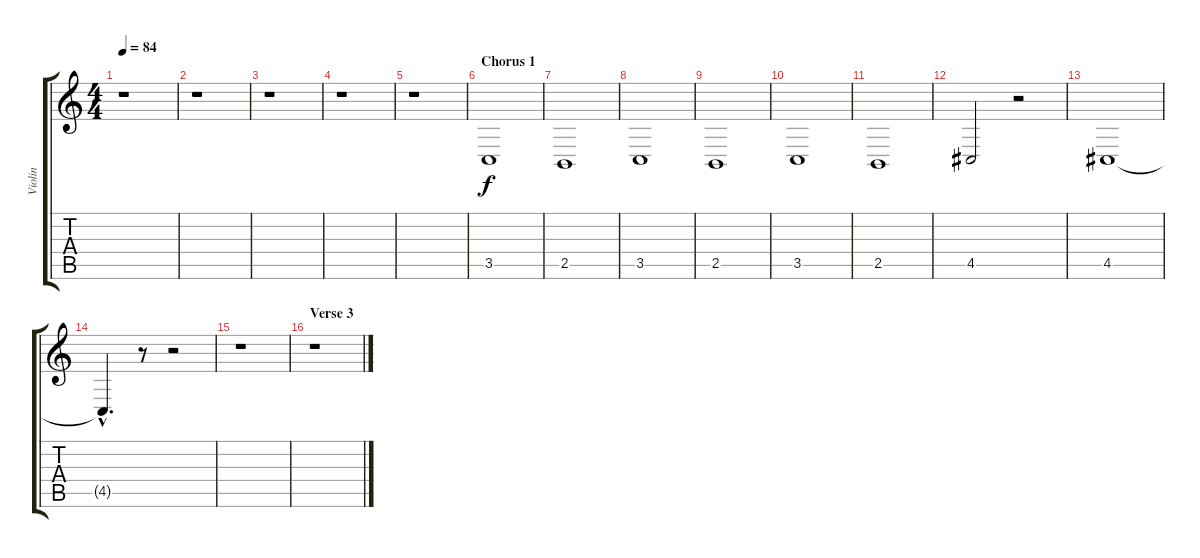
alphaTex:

\track ("Violin" "Violin") {instrument violin}
\staff {score tabs}
\tuning (E4 B3 G3 D3 A2 E2) {hide}
\ts (4 4)
\tempo 84
\clef g2
\ks c
r.1{dy f} |
r.1 |
r.1 |
r.1 |
r.1 |
\section ("" "Chorus 1")
3.5.1 |
2.5.1 |
3.5.1 |
2.5.1 |
3.5.1 |
2.5.1 |
4.5.2 r.2 |
4.5.1 |
4.5{hac t}.4{d} r.8 r.2 |
r.1 |
\section ("" "Verse 3")
r.1
